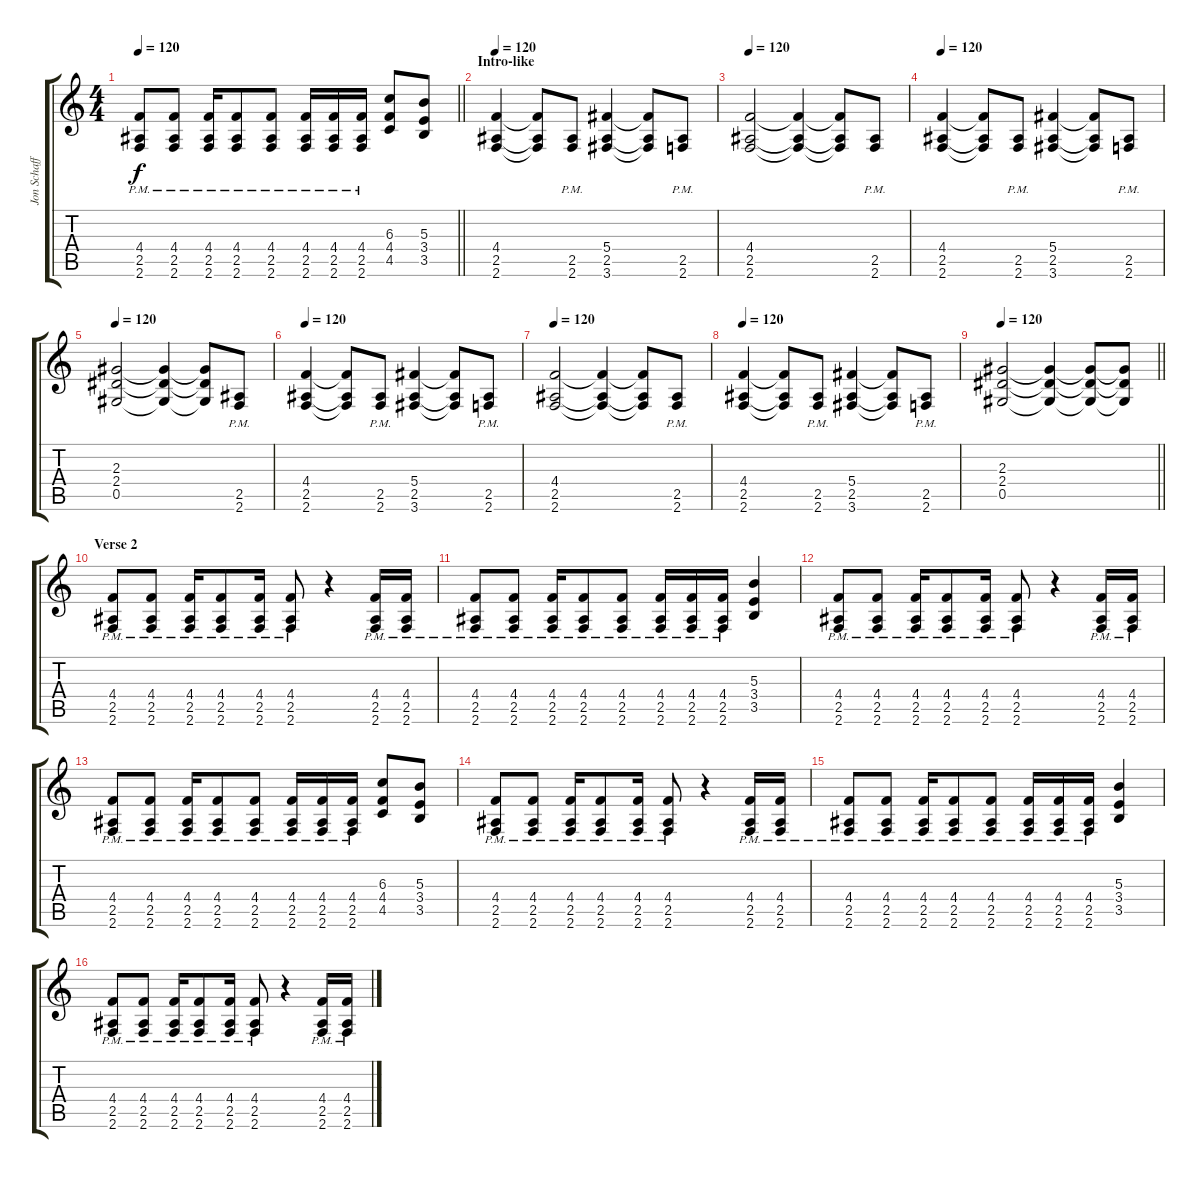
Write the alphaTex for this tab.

\track ("Jon Schaffer" "Jon Schaff") {instrument overdrivenguitar}
\staff {score tabs}
\tuning (Eb4 Bb3 Gb3 Db3 Ab2 Eb2) {hide}
\ts (4 4)
\tempo 120
\clef g2
\barLineRight lightlight
\ks c
(4.4{pm} 2.5{pm} 2.6{pm}).8{dy f} (4.4{pm} 2.5{pm} 2.6{pm}).8 (4.4{pm} 2.5{pm} 2.6{pm}).16 (4.4{pm} 2.5{pm} 2.6{pm}).8 (4.4{pm} 2.5{pm} 2.6{pm}).8 (4.4{pm} 2.5{pm} 2.6{pm}).16 (4.4{pm} 2.5{pm} 2.6{pm}).16 (4.4{pm} 2.5{pm} 2.6{pm}).16 (6.3 4.4 4.5).8 (5.3 3.4 3.5).8 |
\section ("" "Intro-like")
\tempo 120
(4.4 2.5 2.6).4 (4.4{t} 2.5{t} 2.6{t}).8 (2.5{pm} 2.6{pm}).8 (5.4 2.5 3.6).4 (5.4{t} 2.5{t} 3.6{t}).8 (2.5{pm} 2.6{pm}).8 |
\tempo 120
(4.4 2.5 2.6).2 (4.4{t} 2.5{t} 2.6{t}).4 (4.4{t} 2.5{t} 2.6{t}).8 (2.5{pm} 2.6{pm}).8 |
\tempo 120
(4.4 2.5 2.6).4 (4.4{t} 2.5{t} 2.6{t}).8 (2.5{pm} 2.6{pm}).8 (5.4 2.5 3.6).4 (5.4{t} 2.5{t} 3.6{t}).8 (2.5{pm} 2.6{pm}).8 |
\tempo 120
(2.3 2.4 0.5).2 (2.3{t} 2.4{t} 0.5{t}).4 (2.3{t} 2.4{t} 0.5{t}).8 (2.5{pm} 2.6{pm}).8 |
\tempo 120
(4.4 2.5 2.6).4 (4.4{t} 2.5{t} 2.6{t}).8 (2.5{pm} 2.6{pm}).8 (5.4 2.5 3.6).4 (5.4{t} 2.5{t} 3.6{t}).8 (2.5{pm} 2.6{pm}).8 |
\tempo 120
(4.4 2.5 2.6).2 (4.4{t} 2.5{t} 2.6{t}).4 (4.4{t} 2.5{t} 2.6{t}).8 (2.5{pm} 2.6{pm}).8 |
\tempo 120
(4.4 2.5 2.6).4 (4.4{t} 2.5{t} 2.6{t}).8 (2.5{pm} 2.6{pm}).8 (5.4 2.5 3.6).4 (5.4{t} 2.5{t} 3.6{t}).8 (2.5{pm} 2.6{pm}).8 |
\tempo 120
\barLineRight lightlight
(2.3 2.4 0.5).2 (2.3{t} 2.4{t} 0.5{t}).4 (2.3{t} 2.4{t} 0.5{t}).8 (2.3{t} 2.4{t} 0.5{t}).8 |
\section ("" "Verse 2")
(4.4{pm} 2.5{pm} 2.6{pm}).8 (4.4{pm} 2.5{pm} 2.6{pm}).8 (4.4{pm} 2.5{pm} 2.6{pm}).16 (4.4{pm} 2.5{pm} 2.6{pm}).8 (4.4{pm} 2.5{pm} 2.6{pm}).16 (4.4{pm} 2.5{pm} 2.6{pm}).8 r.4 (4.4{pm} 2.5{pm} 2.6{pm}).16 (4.4{pm} 2.5{pm} 2.6{pm}).16 |
(4.4{pm} 2.5{pm} 2.6{pm}).8 (4.4{pm} 2.5{pm} 2.6{pm}).8 (4.4{pm} 2.5{pm} 2.6{pm}).16 (4.4{pm} 2.5{pm} 2.6{pm}).8 (4.4{pm} 2.5{pm} 2.6{pm}).8 (4.4{pm} 2.5{pm} 2.6{pm}).16 (4.4{pm} 2.5{pm} 2.6{pm}).16 (4.4{pm} 2.5{pm} 2.6{pm}).16 (5.3 3.4 3.5).4 |
(4.4{pm} 2.5{pm} 2.6{pm}).8 (4.4{pm} 2.5{pm} 2.6{pm}).8 (4.4{pm} 2.5{pm} 2.6{pm}).16 (4.4{pm} 2.5{pm} 2.6{pm}).8 (4.4{pm} 2.5{pm} 2.6{pm}).16 (4.4{pm} 2.5{pm} 2.6{pm}).8 r.4 (4.4{pm} 2.5{pm} 2.6{pm}).16 (4.4{pm} 2.5{pm} 2.6{pm}).16 |
(4.4{pm} 2.5{pm} 2.6{pm}).8 (4.4{pm} 2.5{pm} 2.6{pm}).8 (4.4{pm} 2.5{pm} 2.6{pm}).16 (4.4{pm} 2.5{pm} 2.6{pm}).8 (4.4{pm} 2.5{pm} 2.6{pm}).8 (4.4{pm} 2.5{pm} 2.6{pm}).16 (4.4{pm} 2.5{pm} 2.6{pm}).16 (4.4{pm} 2.5{pm} 2.6{pm}).16 (6.3 4.4 4.5).8 (5.3 3.4 3.5).8 |
(4.4{pm} 2.5{pm} 2.6{pm}).8 (4.4{pm} 2.5{pm} 2.6{pm}).8 (4.4{pm} 2.5{pm} 2.6{pm}).16 (4.4{pm} 2.5{pm} 2.6{pm}).8 (4.4{pm} 2.5{pm} 2.6{pm}).16 (4.4{pm} 2.5{pm} 2.6{pm}).8 r.4 (4.4{pm} 2.5{pm} 2.6{pm}).16 (4.4{pm} 2.5{pm} 2.6{pm}).16 |
(4.4{pm} 2.5{pm} 2.6{pm}).8 (4.4{pm} 2.5{pm} 2.6{pm}).8 (4.4{pm} 2.5{pm} 2.6{pm}).16 (4.4{pm} 2.5{pm} 2.6{pm}).8 (4.4{pm} 2.5{pm} 2.6{pm}).8 (4.4{pm} 2.5{pm} 2.6{pm}).16 (4.4{pm} 2.5{pm} 2.6{pm}).16 (4.4{pm} 2.5{pm} 2.6{pm}).16 (5.3 3.4 3.5).4 |
(4.4{pm} 2.5{pm} 2.6{pm}).8 (4.4{pm} 2.5{pm} 2.6{pm}).8 (4.4{pm} 2.5{pm} 2.6{pm}).16 (4.4{pm} 2.5{pm} 2.6{pm}).8 (4.4{pm} 2.5{pm} 2.6{pm}).16 (4.4{pm} 2.5{pm} 2.6{pm}).8 r.4 (4.4{pm} 2.5{pm} 2.6{pm}).16 (4.4{pm} 2.5{pm} 2.6{pm}).16
